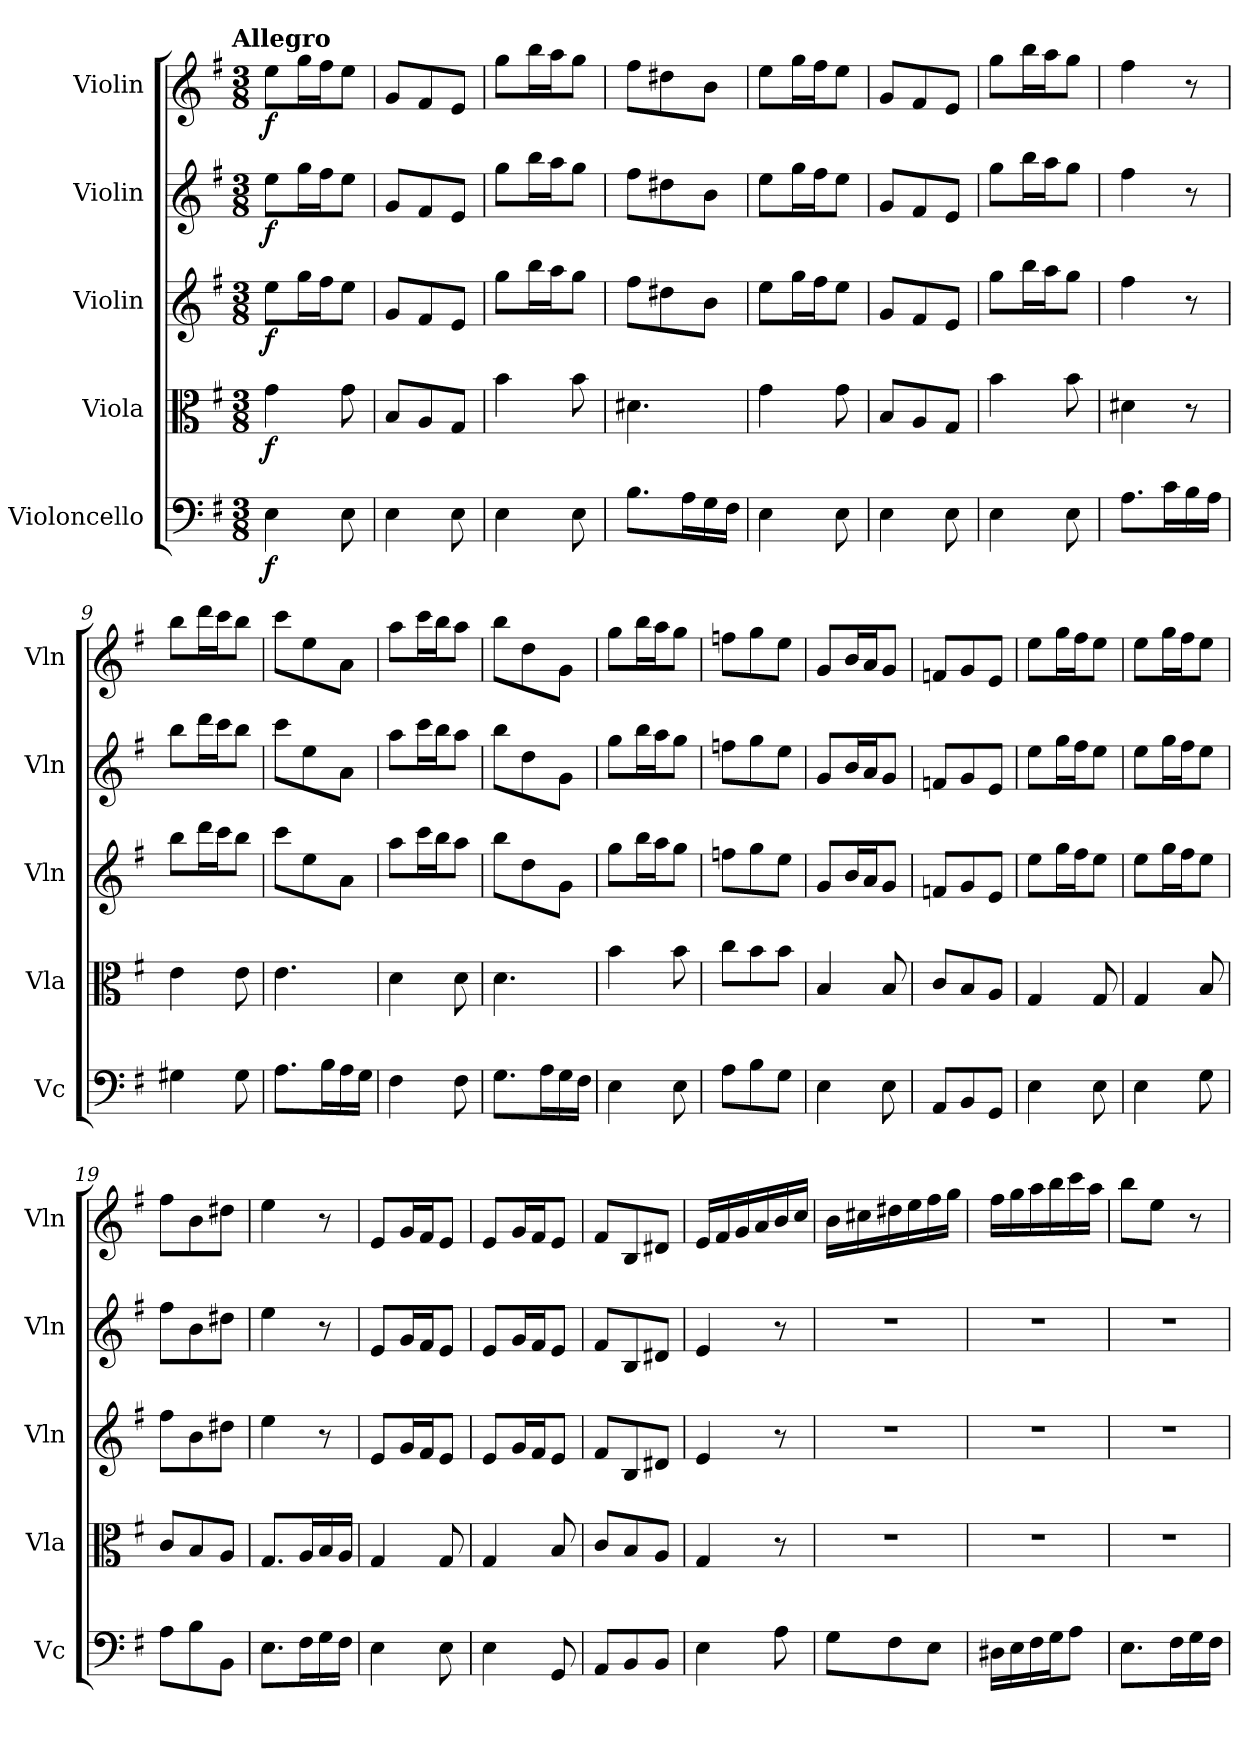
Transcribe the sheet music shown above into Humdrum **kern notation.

**kern	**dynam	**kern	**dynam	**kern	**dynam	**kern	**dynam	**kern	**dynam
*part5	*part5	*part4	*part4	*part3	*part3	*part2	*part2	*part1	*part1
*staff5	*staff5	*staff4	*staff4	*staff3	*staff3	*staff2	*staff2	*staff1	*staff1
*I"Violoncello	*	*I"Viola	*	*I"Violin	*	*I"Violin	*	*I"Violin	*
*I'Vc	*	*I'Vla	*	*I'Vln	*	*I'Vln	*	*I'Vln	*
*clefF4	*	*clefC3	*	*clefG2	*	*clefG2	*	*clefG2	*
*k[f#]	*	*k[f#]	*	*k[f#]	*	*k[f#]	*	*k[f#]	*
!!LO:TX:omd:t=Allegro
*M3/8	*	*M3/8	*	*M3/8	*	*M3/8	*	*M3/8	*
*MM120	*	*MM120	*	*MM120	*	*MM120	*	*MM120	*
=1	=1	=1	=1	=1	=1	=1	=1	=1	=1
4E\	f	4g\	f	8ee\L	f	8ee\L	f	8ee\L	f
.	.	.	.	16gg\L	.	16gg\L	.	16gg\L	.
.	.	.	.	16ff#\J	.	16ff#\J	.	16ff#\J	.
8E\	.	8g\	.	8ee\J	.	8ee\J	.	8ee\J	.
=2	=2	=2	=2	=2	=2	=2	=2	=2	=2
4E\	.	8B/L	.	8g/L	.	8g/L	.	8g/L	.
.	.	8A/	.	8f#/	.	8f#/	.	8f#/	.
8E\	.	8G/J	.	8e/J	.	8e/J	.	8e/J	.
=3	=3	=3	=3	=3	=3	=3	=3	=3	=3
4E\	.	4b\	.	8gg\L	.	8gg\L	.	8gg\L	.
.	.	.	.	16bb\L	.	16bb\L	.	16bb\L	.
.	.	.	.	16aa\J	.	16aa\J	.	16aa\J	.
8E\	.	8b\	.	8gg\J	.	8gg\J	.	8gg\J	.
=4	=4	=4	=4	=4	=4	=4	=4	=4	=4
8.B\L	.	4.d#X\	.	8ff#\L	.	8ff#\L	.	8ff#\L	.
.	.	.	.	8dd#X\	.	8dd#X\	.	8dd#X\	.
16A\L	.	.	.	.	.	.	.	.	.
16G\	.	.	.	8b\J	.	8b\J	.	8b\J	.
16F#\JJ	.	.	.	.	.	.	.	.	.
=5	=5	=5	=5	=5	=5	=5	=5	=5	=5
4E\	.	4g\	.	8ee\L	.	8ee\L	.	8ee\L	.
.	.	.	.	16gg\L	.	16gg\L	.	16gg\L	.
.	.	.	.	16ff#\J	.	16ff#\J	.	16ff#\J	.
8E\	.	8g\	.	8ee\J	.	8ee\J	.	8ee\J	.
=6	=6	=6	=6	=6	=6	=6	=6	=6	=6
4E\	.	8B/L	.	8g/L	.	8g/L	.	8g/L	.
.	.	8A/	.	8f#/	.	8f#/	.	8f#/	.
8E\	.	8G/J	.	8e/J	.	8e/J	.	8e/J	.
=7	=7	=7	=7	=7	=7	=7	=7	=7	=7
4E\	.	4b\	.	8gg\L	.	8gg\L	.	8gg\L	.
.	.	.	.	16bb\L	.	16bb\L	.	16bb\L	.
.	.	.	.	16aa\J	.	16aa\J	.	16aa\J	.
8E\	.	8b\	.	8gg\J	.	8gg\J	.	8gg\J	.
=8	=8	=8	=8	=8	=8	=8	=8	=8	=8
8.A\L	.	4d#X\	.	4ff#\	.	4ff#\	.	4ff#\	.
16c\L	.	.	.	.	.	.	.	.	.
16B\	.	8r	.	8r	.	8r	.	8r	.
16A\JJ	.	.	.	.	.	.	.	.	.
=9	=9	=9	=9	=9	=9	=9	=9	=9	=9
4G#X\	.	4e\	.	8bb\L	.	8bb\L	.	8bb\L	.
.	.	.	.	16ddd\L	.	16ddd\L	.	16ddd\L	.
.	.	.	.	16ccc\J	.	16ccc\J	.	16ccc\J	.
8G#\	.	8e\	.	8bb\J	.	8bb\J	.	8bb\J	.
=10	=10	=10	=10	=10	=10	=10	=10	=10	=10
8.A\L	.	4.e\	.	8ccc\L	.	8ccc\L	.	8ccc\L	.
.	.	.	.	8ee\	.	8ee\	.	8ee\	.
16B\L	.	.	.	.	.	.	.	.	.
16A\	.	.	.	8a\J	.	8a\J	.	8a\J	.
16G\JJ	.	.	.	.	.	.	.	.	.
=11	=11	=11	=11	=11	=11	=11	=11	=11	=11
4F#\	.	4d\	.	8aa\L	.	8aa\L	.	8aa\L	.
.	.	.	.	16ccc\L	.	16ccc\L	.	16ccc\L	.
.	.	.	.	16bb\J	.	16bb\J	.	16bb\J	.
8F#\	.	8d\	.	8aa\J	.	8aa\J	.	8aa\J	.
=12	=12	=12	=12	=12	=12	=12	=12	=12	=12
8.G\L	.	4.d\	.	8bb\L	.	8bb\L	.	8bb\L	.
.	.	.	.	8dd\	.	8dd\	.	8dd\	.
16A\L	.	.	.	.	.	.	.	.	.
16G\	.	.	.	8g\J	.	8g\J	.	8g\J	.
16F#\JJ	.	.	.	.	.	.	.	.	.
=13	=13	=13	=13	=13	=13	=13	=13	=13	=13
4E\	.	4b\	.	8gg\L	.	8gg\L	.	8gg\L	.
.	.	.	.	16bb\L	.	16bb\L	.	16bb\L	.
.	.	.	.	16aa\J	.	16aa\J	.	16aa\J	.
8E\	.	8b\	.	8gg\J	.	8gg\J	.	8gg\J	.
=14	=14	=14	=14	=14	=14	=14	=14	=14	=14
8A\L	.	8cc\L	.	8ffn\L	.	8ffn\L	.	8ffn\L	.
8B\	.	8b\	.	8gg\	.	8gg\	.	8gg\	.
8G\J	.	8b\J	.	8ee\J	.	8ee\J	.	8ee\J	.
=15	=15	=15	=15	=15	=15	=15	=15	=15	=15
4E\	.	4B/	.	8g/L	.	8g/L	.	8g/L	.
.	.	.	.	16b/L	.	16b/L	.	16b/L	.
.	.	.	.	16a/J	.	16a/J	.	16a/J	.
8E\	.	8B/	.	8g/J	.	8g/J	.	8g/J	.
=16	=16	=16	=16	=16	=16	=16	=16	=16	=16
8AA/L	.	8c/L	.	8fn/L	.	8fn/L	.	8fn/L	.
8BB/	.	8B/	.	8g/	.	8g/	.	8g/	.
8GG/J	.	8A/J	.	8e/J	.	8e/J	.	8e/J	.
=17	=17	=17	=17	=17	=17	=17	=17	=17	=17
4E\	.	4G/	.	8ee\L	.	8ee\L	.	8ee\L	.
.	.	.	.	16gg\L	.	16gg\L	.	16gg\L	.
.	.	.	.	16ff#\J	.	16ff#\J	.	16ff#\J	.
8E\	.	8G/	.	8ee\J	.	8ee\J	.	8ee\J	.
=18	=18	=18	=18	=18	=18	=18	=18	=18	=18
4E\	.	4G/	.	8ee\L	.	8ee\L	.	8ee\L	.
.	.	.	.	16gg\L	.	16gg\L	.	16gg\L	.
.	.	.	.	16ff#\J	.	16ff#\J	.	16ff#\J	.
8G\	.	8B/	.	8ee\J	.	8ee\J	.	8ee\J	.
=19	=19	=19	=19	=19	=19	=19	=19	=19	=19
8A\L	.	8c/L	.	8ff#\L	.	8ff#\L	.	8ff#\L	.
8B\	.	8B/	.	8b\	.	8b\	.	8b\	.
8BB\J	.	8A/J	.	8dd#X\J	.	8dd#X\J	.	8dd#X\J	.
=20	=20	=20	=20	=20	=20	=20	=20	=20	=20
8.E\L	.	8.G/L	.	4ee\	.	4ee\	.	4ee\	.
16F#\L	.	16A/L	.	.	.	.	.	.	.
16G\	.	16B/	.	8r	.	8r	.	8r	.
16F#\JJ	.	16A/JJ	.	.	.	.	.	.	.
=21	=21	=21	=21	=21	=21	=21	=21	=21	=21
4E\	.	4G/	.	8e/L	.	8e/L	.	8e/L	.
.	.	.	.	16g/L	.	16g/L	.	16g/L	.
.	.	.	.	16f#/J	.	16f#/J	.	16f#/J	.
8E\	.	8G/	.	8e/J	.	8e/J	.	8e/J	.
=22	=22	=22	=22	=22	=22	=22	=22	=22	=22
4E\	.	4G/	.	8e/L	.	8e/L	.	8e/L	.
.	.	.	.	16g/L	.	16g/L	.	16g/L	.
.	.	.	.	16f#/J	.	16f#/J	.	16f#/J	.
8GG/	.	8B/	.	8e/J	.	8e/J	.	8e/J	.
=23	=23	=23	=23	=23	=23	=23	=23	=23	=23
8AA/L	.	8c/L	.	8f#/L	.	8f#/L	.	8f#/L	.
8BB/	.	8B/	.	8B/	.	8B/	.	8B/	.
8BB/J	.	8A/J	.	8d#X/J	.	8d#X/J	.	8d#X/J	.
=24	=24	=24	=24	=24	=24	=24	=24	=24	=24
4E\	.	4G/	.	4e/	.	4e/	.	16e/LL	.
.	.	.	.	.	.	.	.	16f#/	.
.	.	.	.	.	.	.	.	16g/	.
.	.	.	.	.	.	.	.	16a/	.
8A\	.	8r	.	8r	.	8r	.	16b/	.
.	.	.	.	.	.	.	.	16cc/JJ	.
=25	=25	=25	=25	=25	=25	=25	=25	=25	=25
8G\L	.	4.r	.	4.r	.	4.r	.	16b\LL	.
.	.	.	.	.	.	.	.	16cc#X\	.
8F#\	.	.	.	.	.	.	.	16dd#X\	.
.	.	.	.	.	.	.	.	16ee\	.
8E\J	.	.	.	.	.	.	.	16ff#\	.
.	.	.	.	.	.	.	.	16gg\JJ	.
=26	=26	=26	=26	=26	=26	=26	=26	=26	=26
16D#X\LL	.	4.r	.	4.r	.	4.r	.	16ff#\LL	.
16E\	.	.	.	.	.	.	.	16gg\	.
16F#\	.	.	.	.	.	.	.	16aa\	.
16G\J	.	.	.	.	.	.	.	16bb\	.
8A\J	.	.	.	.	.	.	.	16ccc\	.
.	.	.	.	.	.	.	.	16aa\JJ	.
=27	=27	=27	=27	=27	=27	=27	=27	=27	=27
8.E\L	.	4.r	.	4.r	.	4.r	.	8bb\L	.
.	.	.	.	.	.	.	.	8ee\J	.
16F#\L	.	.	.	.	.	.	.	.	.
16G\	.	.	.	.	.	.	.	8r	.
16F#\JJ	.	.	.	.	.	.	.	.	.
=	=	=	=	=	=	=	=	=	=
*-	*-	*-	*-	*-	*-	*-	*-	*-	*-
